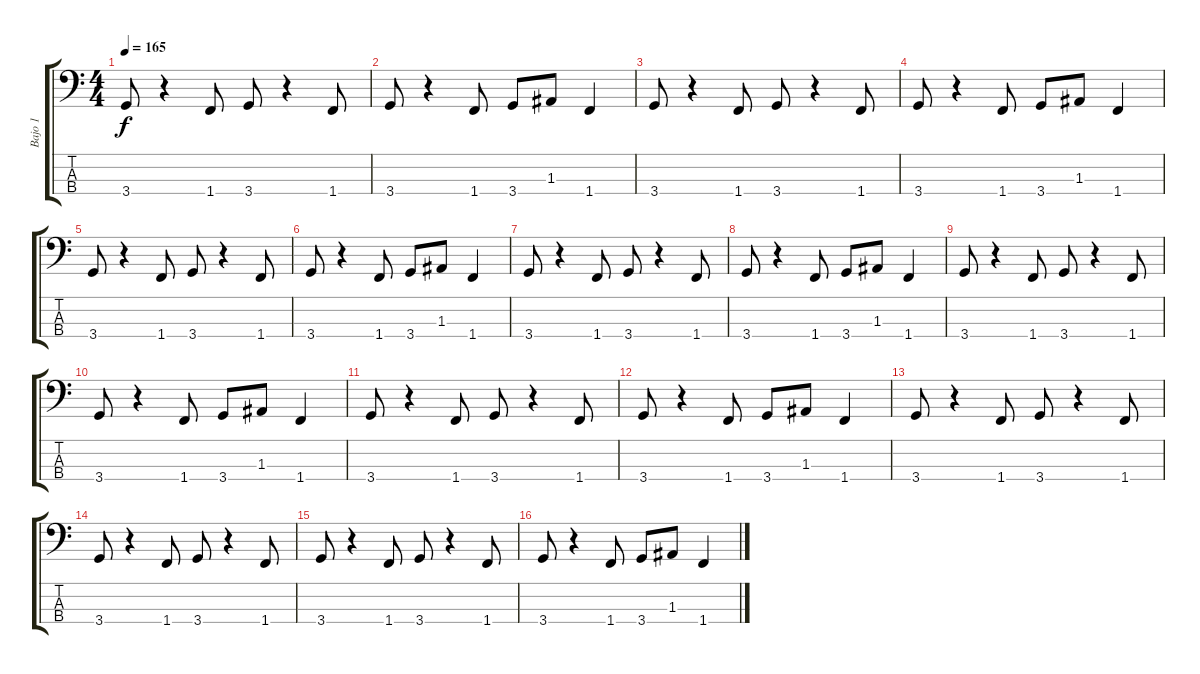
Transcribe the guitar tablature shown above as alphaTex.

\track ("Bajo 1" "Bajo 1") {instrument electricbasspick}
\staff {score tabs}
\tuning (G2 D2 A1 E1) {hide}
\ts (4 4)
\tempo 165
\clef f4
\ks c
3.4.8{dy f} r.4 1.4.8 3.4.8 r.4 1.4.8 |
3.4.8 r.4 1.4.8 3.4.8 1.3.8 1.4.4 |
3.4.8 r.4 1.4.8 3.4.8 r.4 1.4.8 |
3.4.8 r.4 1.4.8 3.4.8 1.3.8 1.4.4 |
3.4.8 r.4 1.4.8 3.4.8 r.4 1.4.8 |
3.4.8 r.4 1.4.8 3.4.8 1.3.8 1.4.4 |
3.4.8 r.4 1.4.8 3.4.8 r.4 1.4.8 |
3.4.8 r.4 1.4.8 3.4.8 1.3.8 1.4.4 |
3.4.8 r.4 1.4.8 3.4.8 r.4 1.4.8 |
3.4.8 r.4 1.4.8 3.4.8 1.3.8 1.4.4 |
3.4.8 r.4 1.4.8 3.4.8 r.4 1.4.8 |
3.4.8 r.4 1.4.8 3.4.8 1.3.8 1.4.4 |
3.4.8 r.4 1.4.8 3.4.8 r.4 1.4.8 |
3.4.8 r.4 1.4.8 3.4.8 r.4 1.4.8 |
3.4.8 r.4 1.4.8 3.4.8 r.4 1.4.8 |
3.4.8 r.4 1.4.8 3.4.8 1.3.8 1.4.4
